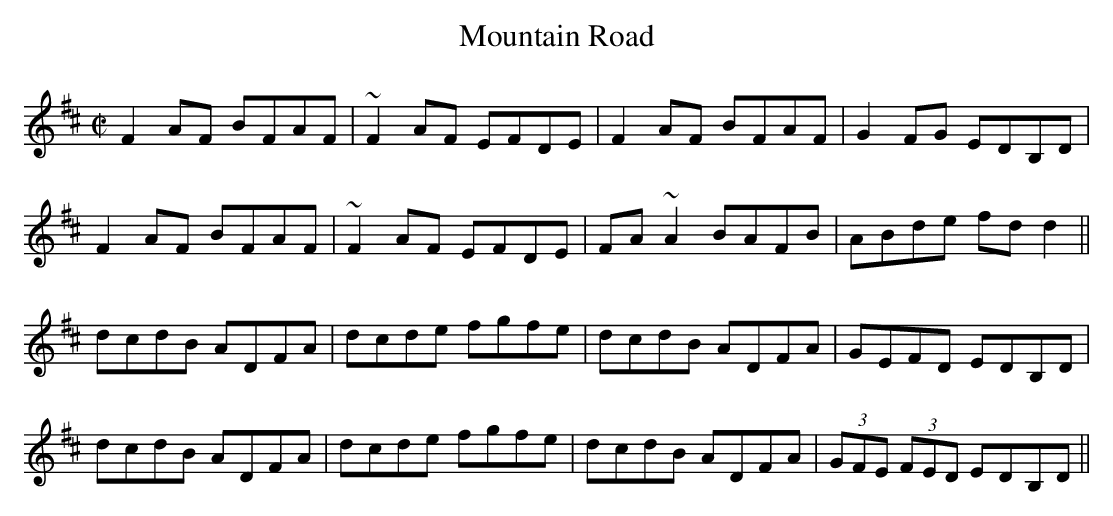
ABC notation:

X:1
T:Mountain Road
M:C|
K:D
F2AF BFAF|~F2AF EFDE|F2AF BFAF|G2FG EDB,D|
F2AF BFAF|~F2AF EFDE|FA~A2 BAFB|ABde fdd2||
dcdB ADFA|dcde fgfe|dcdB ADFA|GEFD EDB,D|
dcdB ADFA|dcde fgfe|dcdB ADFA|(3GFE (3FED EDB,D||
